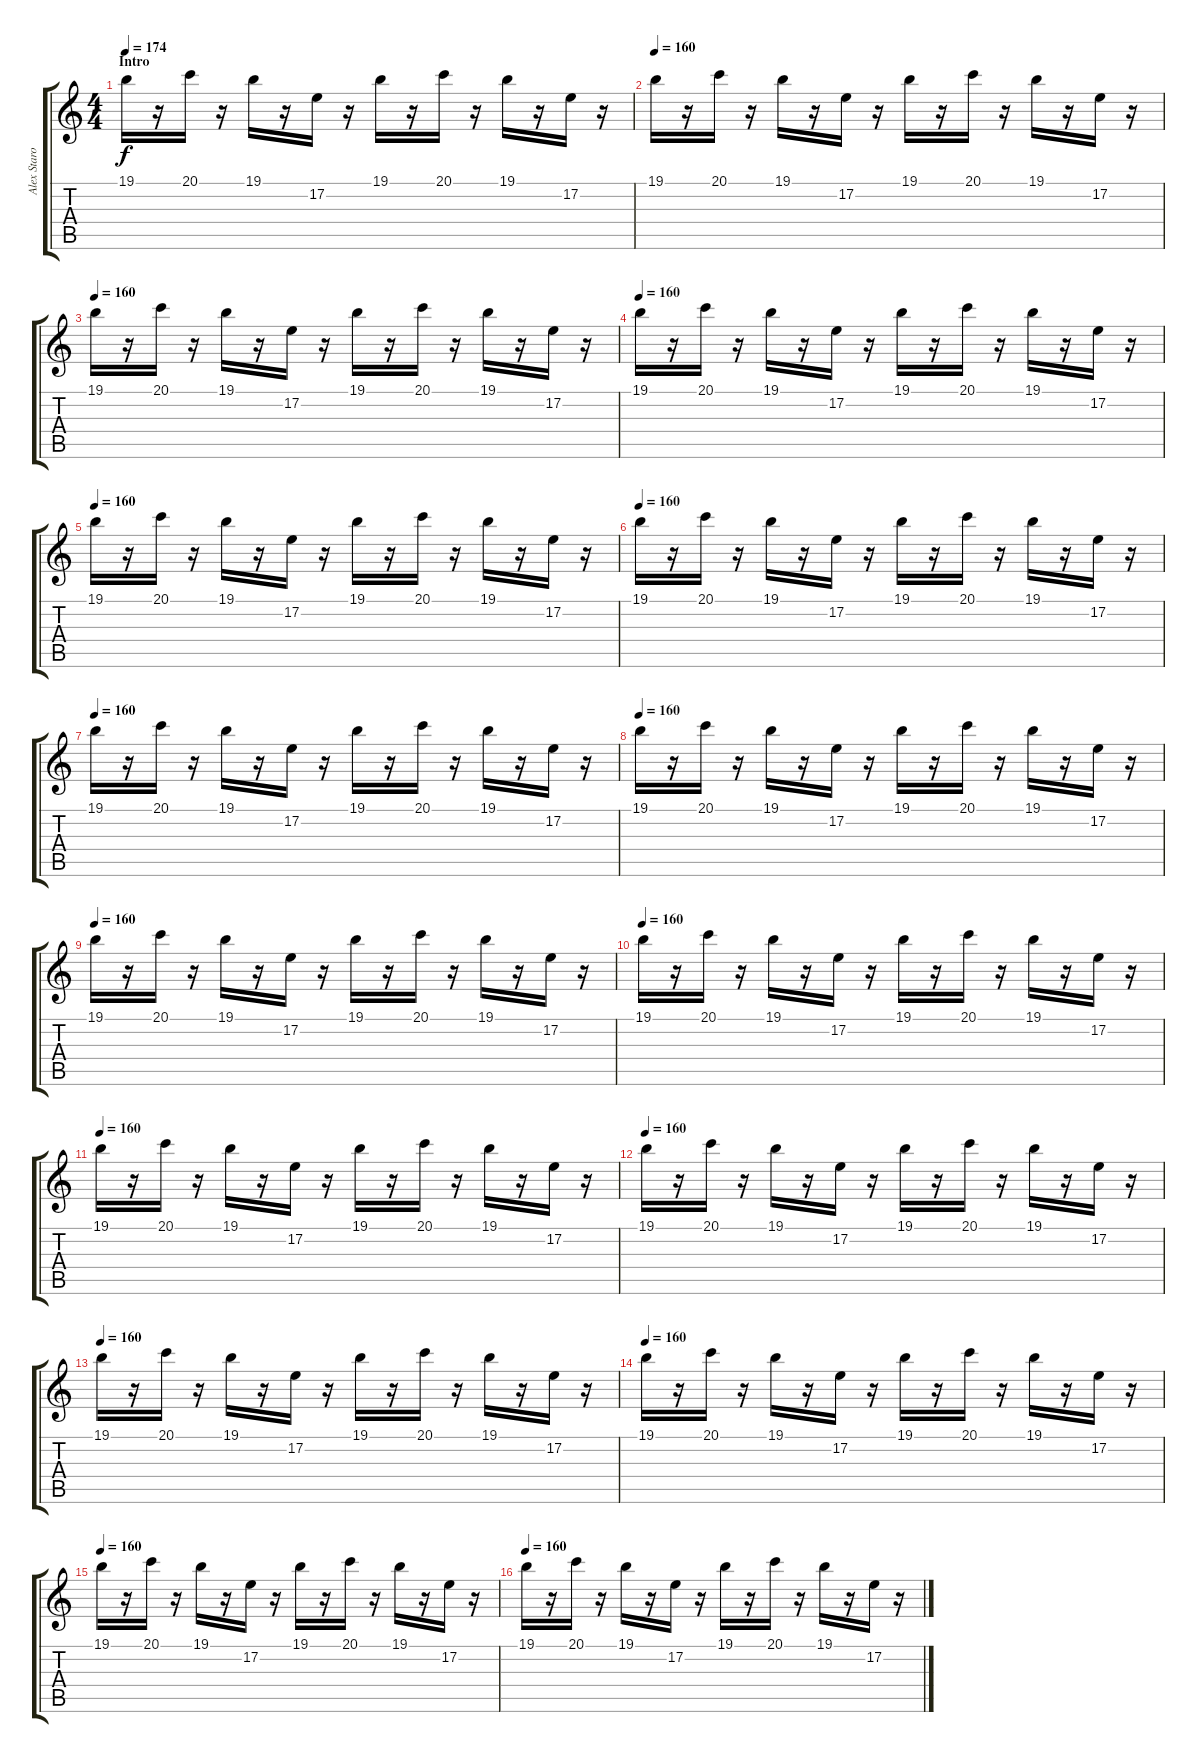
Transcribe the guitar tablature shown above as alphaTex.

\track ("Alex Staropoli (Key 4)" "Alex Staro") {instrument stringensemble2}
\staff {score tabs}
\tuning (E4 B3 G3 D3 A2 E2) {hide}
\ts (4 4)
\section ("" "Intro")
\tempo 174
\tempo 160
\tempo 174
\clef g2
\ks c
19.1.16{dy f volume 7 instrument stringensemble2} r.16 20.1.16{volume 11} r.16 19.1.16 r.16 17.2.16 r.16 19.1.16 r.16 20.1.16 r.16 19.1.16 r.16 17.2.16 r.16 |
\tempo 160
19.1.16 r.16 20.1.16 r.16 19.1.16 r.16 17.2.16 r.16 19.1.16 r.16 20.1.16 r.16 19.1.16 r.16 17.2.16 r.16 |
\tempo 160
19.1.16{volume 15} r.16 20.1.16 r.16 19.1.16 r.16 17.2.16 r.16 19.1.16 r.16 20.1.16 r.16 19.1.16 r.16 17.2.16 r.16 |
\tempo 160
19.1.16 r.16 20.1.16 r.16 19.1.16 r.16 17.2.16 r.16 19.1.16 r.16 20.1.16 r.16 19.1.16 r.16 17.2.16 r.16 |
\tempo 160
19.1.16 r.16 20.1.16 r.16 19.1.16 r.16 17.2.16 r.16 19.1.16 r.16 20.1.16 r.16 19.1.16 r.16 17.2.16 r.16 |
\tempo 160
19.1.16 r.16 20.1.16 r.16 19.1.16 r.16 17.2.16 r.16 19.1.16 r.16 20.1.16 r.16 19.1.16 r.16 17.2.16 r.16 |
\tempo 160
19.1.16 r.16 20.1.16 r.16 19.1.16 r.16 17.2.16 r.16 19.1.16 r.16 20.1.16 r.16 19.1.16 r.16 17.2.16 r.16 |
\tempo 160
19.1.16 r.16 20.1.16 r.16 19.1.16 r.16 17.2.16 r.16 19.1.16 r.16 20.1.16 r.16 19.1.16 r.16 17.2.16 r.16 |
\tempo 160
19.1.16 r.16 20.1.16 r.16 19.1.16 r.16 17.2.16 r.16 19.1.16 r.16 20.1.16 r.16 19.1.16 r.16 17.2.16 r.16 |
\tempo 160
19.1.16 r.16 20.1.16 r.16 19.1.16 r.16 17.2.16 r.16 19.1.16 r.16 20.1.16 r.16 19.1.16 r.16 17.2.16 r.16 |
\tempo 160
19.1.16 r.16 20.1.16 r.16 19.1.16 r.16 17.2.16 r.16 19.1.16 r.16 20.1.16 r.16 19.1.16 r.16 17.2.16 r.16 |
\tempo 160
19.1.16 r.16 20.1.16 r.16 19.1.16 r.16 17.2.16 r.16 19.1.16 r.16 20.1.16 r.16 19.1.16 r.16 17.2.16 r.16 |
\tempo 160
19.1.16 r.16 20.1.16 r.16 19.1.16 r.16 17.2.16 r.16 19.1.16 r.16 20.1.16 r.16 19.1.16 r.16 17.2.16 r.16 |
\tempo 160
19.1.16 r.16 20.1.16 r.16 19.1.16 r.16 17.2.16 r.16 19.1.16 r.16 20.1.16 r.16 19.1.16 r.16 17.2.16 r.16 |
\tempo 160
19.1.16 r.16 20.1.16 r.16 19.1.16 r.16 17.2.16 r.16 19.1.16 r.16 20.1.16 r.16 19.1.16 r.16 17.2.16 r.16 |
\tempo 160
19.1.16 r.16 20.1.16 r.16 19.1.16 r.16 17.2.16 r.16 19.1.16 r.16 20.1.16 r.16 19.1.16 r.16 17.2.16 r.16
